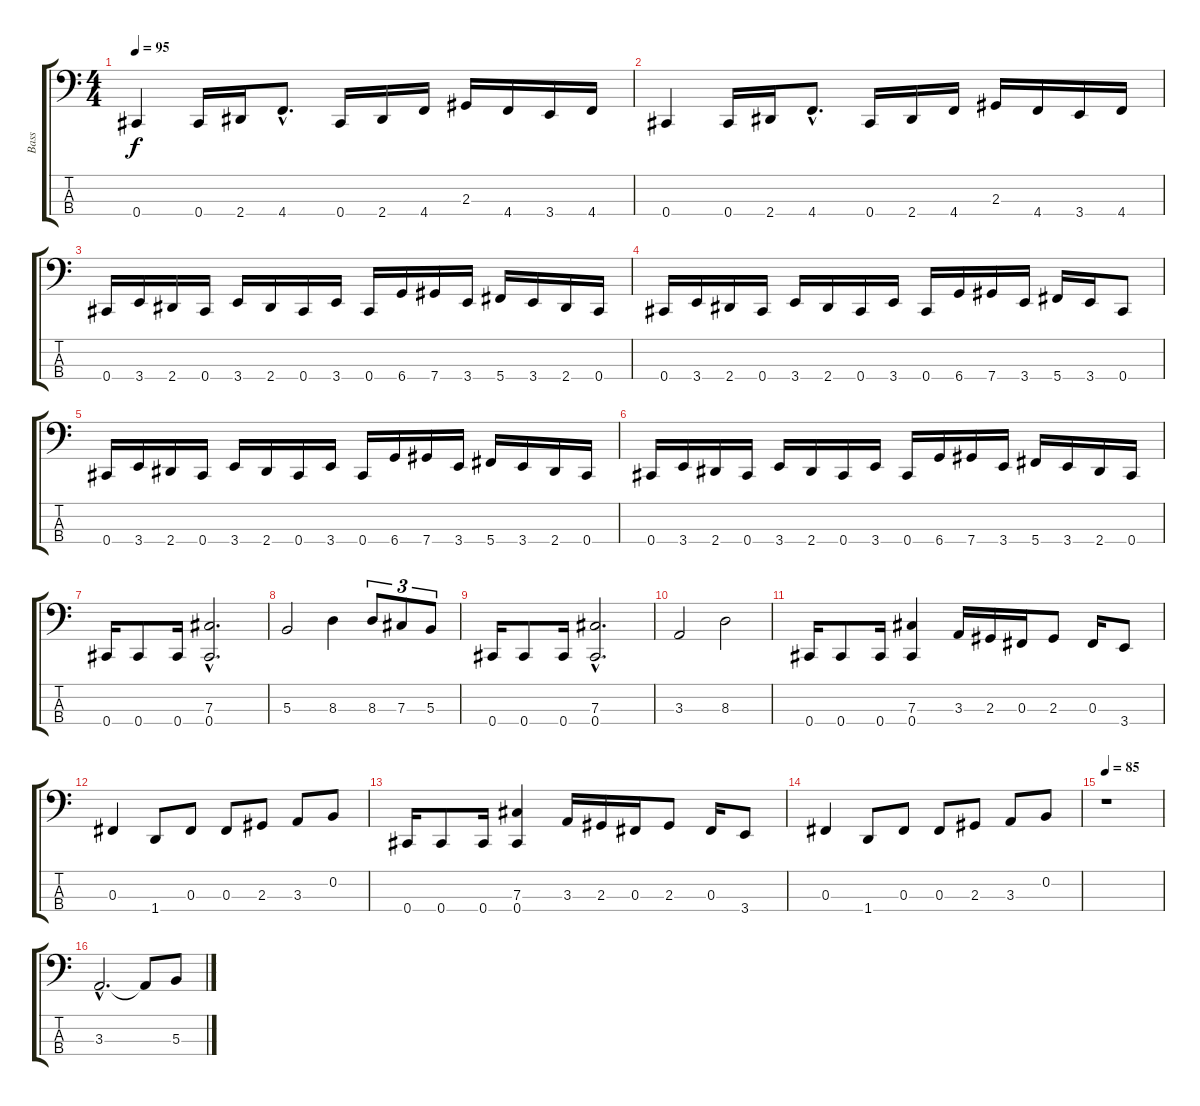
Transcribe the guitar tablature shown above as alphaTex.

\track ("Bass" "Bass") {instrument electricbasspick}
\staff {score tabs}
\tuning (E2 B1 Gb1 Db1) {hide}
\ts (4 4)
\tempo 95
\clef f4
\ks c
0.4.4{dy f} 0.4.16 2.4.16 4.4{hac}.8{d} 0.4.16 2.4.16 4.4.16 2.3.16 4.4.16 3.4.16 4.4.16 |
0.4.4 0.4.16 2.4.16 4.4{hac}.8{d} 0.4.16 2.4.16 4.4.16 2.3.16 4.4.16 3.4.16 4.4.16 |
0.4.16 3.4.16 2.4.16 0.4.16 3.4.16 2.4.16 0.4.16 3.4.16 0.4.16 6.4.16 7.4.16 3.4.16 5.4.16 3.4.16 2.4.16 0.4.16 |
0.4.16 3.4.16 2.4.16 0.4.16 3.4.16 2.4.16 0.4.16 3.4.16 0.4.16 6.4.16 7.4.16 3.4.16 5.4.16 3.4.16 0.4.8 |
0.4.16 3.4.16 2.4.16 0.4.16 3.4.16 2.4.16 0.4.16 3.4.16 0.4.16 6.4.16 7.4.16 3.4.16 5.4.16 3.4.16 2.4.16 0.4.16 |
0.4.16 3.4.16 2.4.16 0.4.16 3.4.16 2.4.16 0.4.16 3.4.16 0.4.16 6.4.16 7.4.16 3.4.16 5.4.16 3.4.16 2.4.16 0.4.16 |
0.4.16 0.4.8 0.4.16 (7.3{hac} 0.4{hac}).2{d} |
5.3.2 8.3.4 8.3.8{tu (3 2)} 7.3.8{tu (3 2)} 5.3.8{tu (3 2)} |
0.4.16 0.4.8 0.4.16 (7.3{hac} 0.4{hac}).2{d} |
3.3.2 8.3.2 |
0.4.16 0.4.8 0.4.16 (7.3 0.4).4 3.3.16 2.3.16 0.3.16 2.3.8 0.3.16 3.4.8 |
0.3.4 1.4.8 0.3.8 0.3.8 2.3.8 3.3.8 0.2.8 |
0.4.16 0.4.8 0.4.16 (7.3 0.4).4 3.3.16 2.3.16 0.3.16 2.3.8 0.3.16 3.4.8 |
0.3.4 1.4.8 0.3.8 0.3.8 2.3.8 3.3.8 0.2.8 |
\tempo 85
r.1 |
3.3{hac}.2{d} 3.3{t}.8 5.3.8
